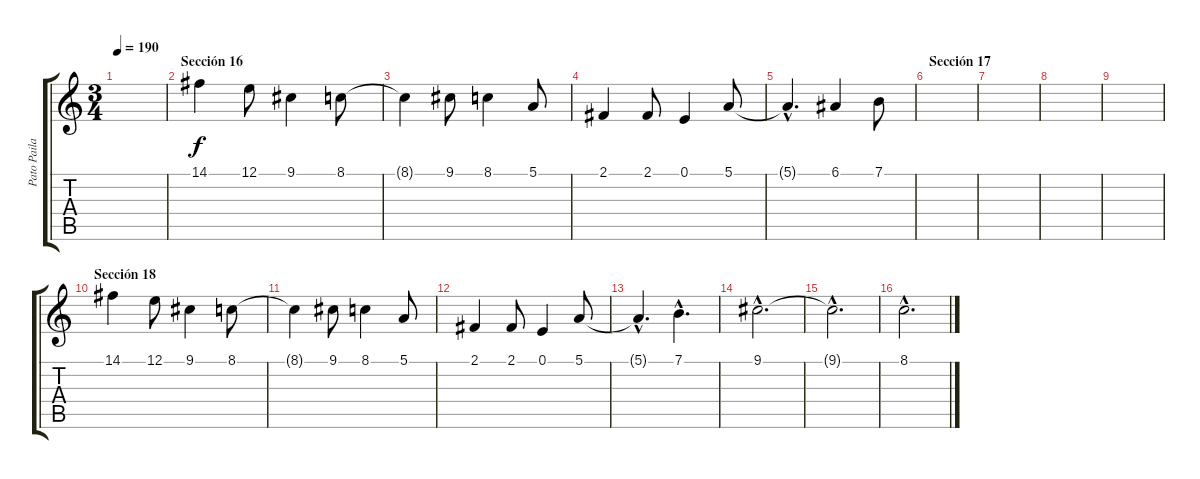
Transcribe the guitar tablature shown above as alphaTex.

\track ("Pato Pailamilla" "Pato Paila") {instrument trumpet}
\staff {score tabs}
\tuning (E4 B3 G3 D3 A2 E2) {hide}
\ts (3 4)
\tempo 190
\clef g2
\ks c
|
\section ("" "Sección 16")
14.1.4 12.1.8 9.1.4 8.1.8 |
8.1{t}.4 9.1.8 8.1.4 5.1.8 |
2.1.4 2.1.8 0.1.4 5.1.8 |
5.1{hac t}.4{d} 6.1.4 7.1.8 |
\section ("" "Sección 17")
|
|
|
|
\section ("" "Sección 18")
14.1.4 12.1.8 9.1.4 8.1.8 |
8.1{t}.4 9.1.8 8.1.4 5.1.8 |
2.1.4 2.1.8 0.1.4 5.1.8 |
5.1{hac t}.4{d} 7.1{hac}.4{d} |
\section ("" "")
9.1{hac}.2{d} |
9.1{hac t}.2{d} |
8.1{hac}.2{d}
